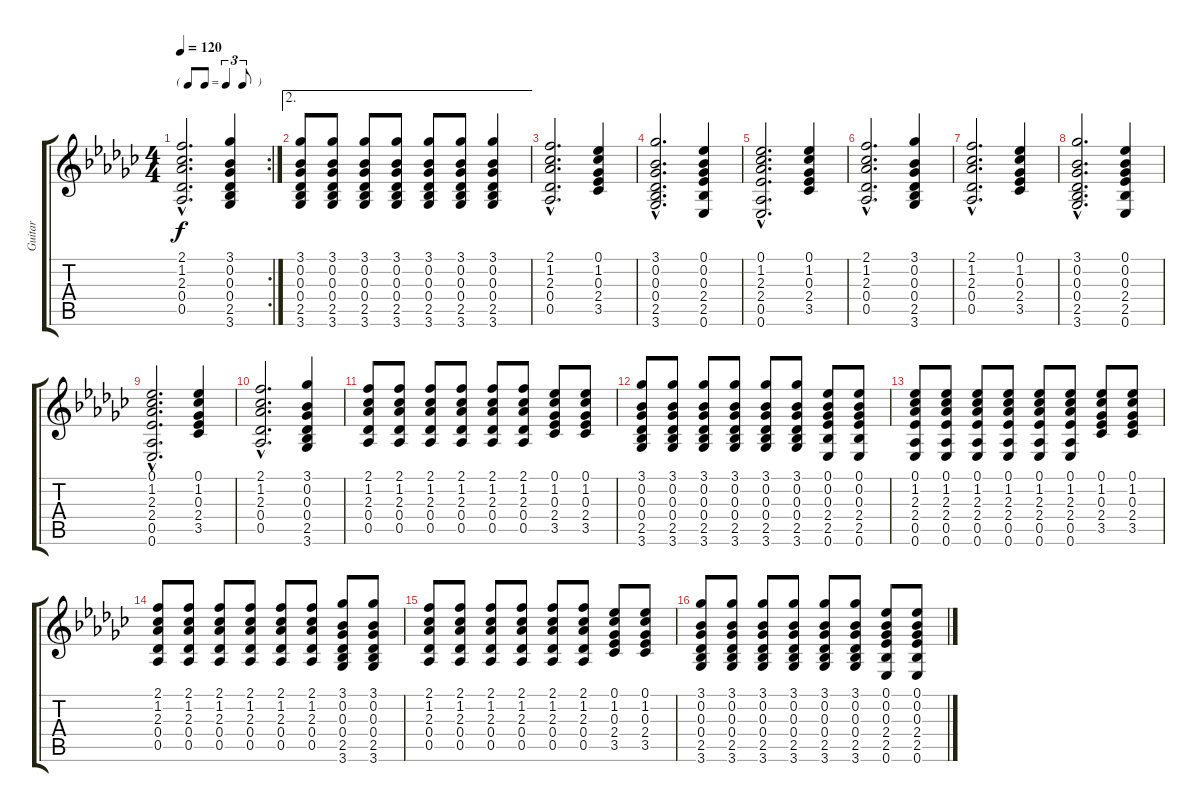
\track ("Guitar" "Guitar") {instrument acousticguitarsteel}
\staff {score tabs}
\tuning (Eb4 Bb3 Gb3 Db3 Ab2 Eb2) {hide}
\rc 2
\ts (4 4)
\tf triplet8th
\tempo 120
\clef g2
\ks gb
(2.1{hac} 1.2{hac} 2.3{hac} 0.4{hac} 0.5{hac}).2{d dy f} (3.1 0.2 0.3 0.4 2.5 3.6).4 |
\ae 2
(3.1 0.2 0.3 0.4 2.5 3.6).8 (3.1 0.2 0.3 0.4 2.5 3.6).8 (3.1 0.2 0.3 0.4 2.5 3.6).8 (3.1 0.2 0.3 0.4 2.5 3.6).8 (3.1 0.2 0.3 0.4 2.5 3.6).8 (3.1 0.2 0.3 0.4 2.5 3.6).8 (3.1 0.2 0.3 0.4 2.5 3.6).4 |
(2.1{hac} 1.2{hac} 2.3{hac} 0.4{hac} 0.5{hac}).2{d} (0.1 1.2 0.3 2.4 3.5).4 |
(3.1{hac} 0.2{hac} 0.3{hac} 0.4{hac} 2.5{hac} 3.6{hac}).2{d} (0.1 0.2 0.3 2.4 2.5 0.6).4 |
(0.1{hac} 1.2{hac} 2.3{hac} 2.4{hac} 0.5{hac} 0.6{hac}).2{d} (0.1 1.2 0.3 2.4 3.5).4 |
(2.1{hac} 1.2{hac} 2.3{hac} 0.4{hac} 0.5{hac}).2{d} (3.1 0.2 0.3 0.4 2.5 3.6).4 |
(2.1{hac} 1.2{hac} 2.3{hac} 0.4{hac} 0.5{hac}).2{d} (0.1 1.2 0.3 2.4 3.5).4 |
(3.1{hac} 0.2{hac} 0.3{hac} 0.4{hac} 2.5{hac} 3.6{hac}).2{d} (0.1 0.2 0.3 2.4 2.5 0.6).4 |
(0.1{hac} 1.2{hac} 2.3{hac} 2.4{hac} 0.5{hac} 0.6{hac}).2{d} (0.1 1.2 0.3 2.4 3.5).4 |
(2.1{hac} 1.2{hac} 2.3{hac} 0.4{hac} 0.5{hac}).2{d} (3.1 0.2 0.3 0.4 2.5 3.6).4 |
(2.1 1.2 2.3 0.4 0.5).8 (2.1 1.2 2.3 0.4 0.5).8 (2.1 1.2 2.3 0.4 0.5).8 (2.1 1.2 2.3 0.4 0.5).8 (2.1 1.2 2.3 0.4 0.5).8 (2.1 1.2 2.3 0.4 0.5).8 (0.1 1.2 0.3 2.4 3.5).8 (0.1 1.2 0.3 2.4 3.5).8 |
(3.1 0.2 0.3 0.4 2.5 3.6).8 (3.1 0.2 0.3 0.4 2.5 3.6).8 (3.1 0.2 0.3 0.4 2.5 3.6).8 (3.1 0.2 0.3 0.4 2.5 3.6).8 (3.1 0.2 0.3 0.4 2.5 3.6).8 (3.1 0.2 0.3 0.4 2.5 3.6).8 (0.1 0.2 0.3 2.4 2.5 0.6).8 (0.1 0.2 0.3 2.4 2.5 0.6).8 |
(0.1 1.2 2.3 2.4 0.5 0.6).8 (0.1 1.2 2.3 2.4 0.5 0.6).8 (0.1 1.2 2.3 2.4 0.5 0.6).8 (0.1 1.2 2.3 2.4 0.5 0.6).8 (0.1 1.2 2.3 2.4 0.5 0.6).8 (0.1 1.2 2.3 2.4 0.5 0.6).8 (0.1 1.2 0.3 2.4 3.5).8 (0.1 1.2 0.3 2.4 3.5).8 |
(2.1 1.2 2.3 0.4 0.5).8 (2.1 1.2 2.3 0.4 0.5).8 (2.1 1.2 2.3 0.4 0.5).8 (2.1 1.2 2.3 0.4 0.5).8 (2.1 1.2 2.3 0.4 0.5).8 (2.1 1.2 2.3 0.4 0.5).8 (3.1 0.2 0.3 0.4 2.5 3.6).8 (3.1 0.2 0.3 0.4 2.5 3.6).8 |
(2.1 1.2 2.3 0.4 0.5).8 (2.1 1.2 2.3 0.4 0.5).8 (2.1 1.2 2.3 0.4 0.5).8 (2.1 1.2 2.3 0.4 0.5).8 (2.1 1.2 2.3 0.4 0.5).8 (2.1 1.2 2.3 0.4 0.5).8 (0.1 1.2 0.3 2.4 3.5).8 (0.1 1.2 0.3 2.4 3.5).8 |
(3.1 0.2 0.3 0.4 2.5 3.6).8 (3.1 0.2 0.3 0.4 2.5 3.6).8 (3.1 0.2 0.3 0.4 2.5 3.6).8 (3.1 0.2 0.3 0.4 2.5 3.6).8 (3.1 0.2 0.3 0.4 2.5 3.6).8 (3.1 0.2 0.3 0.4 2.5 3.6).8 (0.1 0.2 0.3 2.4 2.5 0.6).8 (0.1 0.2 0.3 2.4 2.5 0.6).8
